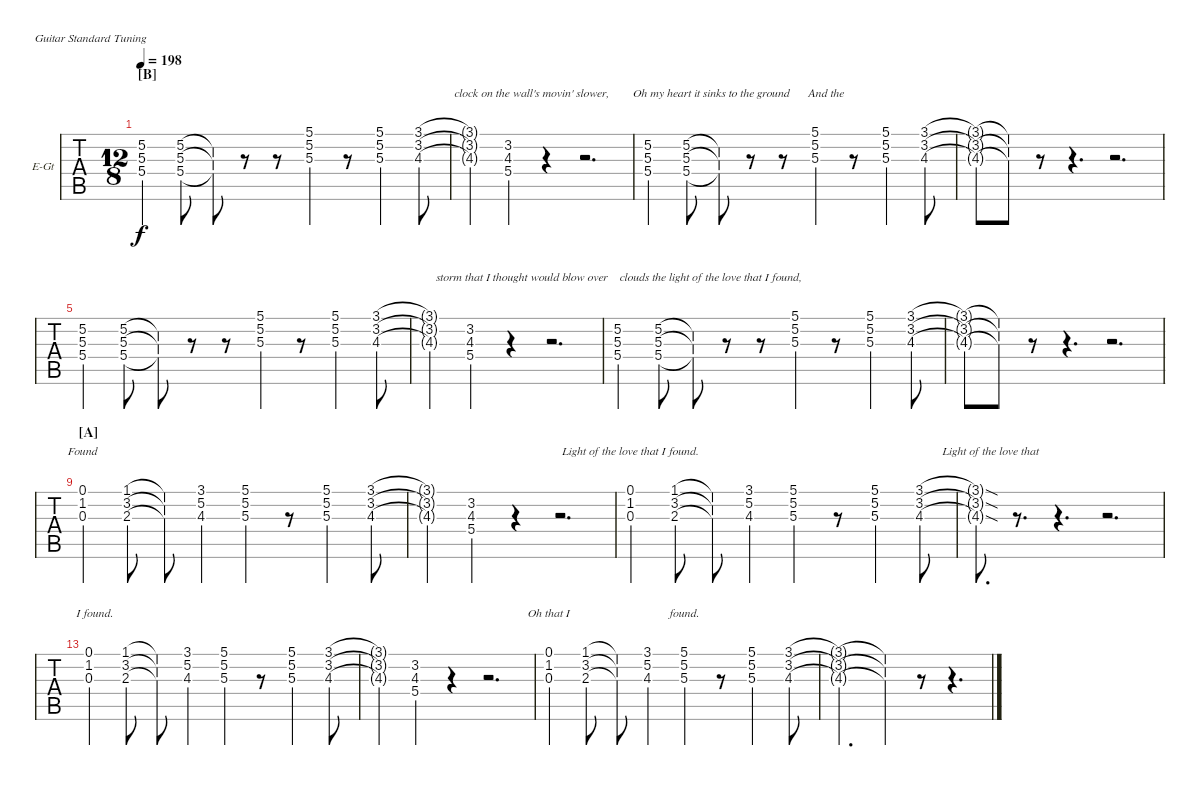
\bracketExtendMode nobrackets
\firstSystemTrackNameOrientation horizontal
\otherSystemsTrackNameOrientation horizontal
\defaultBarNumberDisplay FirstOfSystem
\track ("Lead" "E-Gt") {instrument overdrivenguitar}
\staff {tabs}
\tuning (E4 B3 G3 D3 A2 E2)
\ts (12 8)
\section ("B" "")
\tempo 198
\clef g2
\ks c
(5.2 5.3 5.4).4{lyrics (0 "") lyrics (1 "") lyrics (2 "") lyrics (3 "") lyrics (4 "") dy f} (5.2 5.3 5.4).8{lyrics (0 "") lyrics (1 "") lyrics (2 "") lyrics (3 "") lyrics (4 "")} (5.2{t} 5.3{t} 5.4{t}).8{lyrics (0 "") lyrics (1 "") lyrics (2 "") lyrics (3 "") lyrics (4 "")} r.8 r.8 (5.1 5.2 5.3).4{lyrics (0 "") lyrics (1 "") lyrics (2 "") lyrics (3 "") lyrics (4 "")} r.8 (5.1 5.2 5.3).4{lyrics (0 "") lyrics (1 "") lyrics (2 "") lyrics (3 "") lyrics (4 "")} (3.1 3.2 4.3).8{lyrics (0 "") lyrics (1 "") lyrics (2 "") lyrics (3 "") lyrics (4 "")} |
(3.1{t} 3.2{t} 4.3{t}).4{lyrics (0 "") lyrics (1 "") lyrics (2 "") lyrics (3 "") lyrics (4 "")} (3.2 4.3 5.4).4{lyrics (0 "") lyrics (1 "") lyrics (2 "") lyrics (3 "") lyrics (4 "")} r.4 r.2{d} |
(5.2 5.3 5.4).4{lyrics (0 "") lyrics (1 " clock on the wall's movin' slower,        Oh my heart it sinks to the ground      And the        ") lyrics (2 "") lyrics (3 "") lyrics (4 "")} (5.2 5.3 5.4).8{lyrics (0 "") lyrics (1 "") lyrics (2 "") lyrics (3 "") lyrics (4 "")} (5.2{t} 5.3{t} 5.4{t}).8{lyrics (0 "") lyrics (1 "") lyrics (2 "") lyrics (3 "") lyrics (4 "")} r.8 r.8 (5.1 5.2 5.3).4{lyrics (0 "") lyrics (1 "") lyrics (2 "") lyrics (3 "") lyrics (4 "")} r.8 (5.1 5.2 5.3).4{lyrics (0 "") lyrics (1 "") lyrics (2 "") lyrics (3 "") lyrics (4 "")} (3.1 3.2 4.3).8{lyrics (0 "") lyrics (1 "") lyrics (2 "") lyrics (3 "") lyrics (4 "")} |
(3.1{t} 3.2{t} 4.3{t}).8{lyrics (0 "") lyrics (1 "") lyrics (2 "") lyrics (3 "") lyrics (4 "")} (3.1{t} 3.2{t} 4.3{t}).8{lyrics (0 "") lyrics (1 "") lyrics (2 "") lyrics (3 "") lyrics (4 "")} r.8 r.4{d} r.2{d} |
(5.2 5.3 5.4).4{lyrics (0 "") lyrics (1 "") lyrics (2 "") lyrics (3 "") lyrics (4 "")} (5.2 5.3 5.4).8{lyrics (0 "") lyrics (1 "") lyrics (2 "") lyrics (3 "") lyrics (4 "")} (5.2{t} 5.3{t} 5.4{t}).8{lyrics (0 "") lyrics (1 "") lyrics (2 "") lyrics (3 "") lyrics (4 "")} r.8 r.8 (5.1 5.2 5.3).4{lyrics (0 "") lyrics (1 "") lyrics (2 "") lyrics (3 "") lyrics (4 "")} r.8 (5.1 5.2 5.3).4{lyrics (0 "") lyrics (1 "") lyrics (2 "") lyrics (3 "") lyrics (4 "")} (3.1 3.2 4.3).8{lyrics (0 "") lyrics (1 "") lyrics (2 "") lyrics (3 "") lyrics (4 "")} |
(3.1{t} 3.2{t} 4.3{t}).4{lyrics (0 "") lyrics (1 "") lyrics (2 "") lyrics (3 "") lyrics (4 "")} (3.2 4.3 5.4).4{lyrics (0 "") lyrics (1 "") lyrics (2 "") lyrics (3 "") lyrics (4 "")} r.4 r.2{d} |
(5.2 5.3 5.4).4{lyrics (0 "") lyrics (1 " storm that I thought would blow over    clouds the light of the love that I found,              ") lyrics (2 "") lyrics (3 "") lyrics (4 "")} (5.2 5.3 5.4).8{lyrics (0 "") lyrics (1 "") lyrics (2 "") lyrics (3 "") lyrics (4 "")} (5.2{t} 5.3{t} 5.4{t}).8{lyrics (0 "") lyrics (1 "") lyrics (2 "") lyrics (3 "") lyrics (4 "")} r.8 r.8 (5.1 5.2 5.3).4{lyrics (0 "") lyrics (1 "") lyrics (2 "") lyrics (3 "") lyrics (4 "")} r.8 (5.1 5.2 5.3).4{lyrics (0 "") lyrics (1 "") lyrics (2 "") lyrics (3 "") lyrics (4 "")} (3.1 3.2 4.3).8{lyrics (0 "") lyrics (1 "") lyrics (2 "") lyrics (3 "") lyrics (4 "")} |
(3.1{t} 3.2{t} 4.3{t}).8{lyrics (0 "") lyrics (1 "") lyrics (2 "") lyrics (3 "") lyrics (4 "")} (3.1{t} 3.2{t} 4.3{t}).8{lyrics (0 "") lyrics (1 "") lyrics (2 "") lyrics (3 "") lyrics (4 "")} r.8 r.4{d} r.2{d} |
\section ("A" "")
(0.1 1.2 0.3).4{lyrics (0 "") lyrics (1 "Found") lyrics (2 "") lyrics (3 "") lyrics (4 "")} (1.1 3.2 2.3).8{lyrics (0 "") lyrics (1 "") lyrics (2 "") lyrics (3 "") lyrics (4 "")} (1.1{t} 3.2{t} 2.3{t}).8{lyrics (0 "") lyrics (1 "") lyrics (2 "") lyrics (3 "") lyrics (4 "")} (3.1 5.2 4.3).4{lyrics (0 "") lyrics (1 "") lyrics (2 "") lyrics (3 "") lyrics (4 "")} (5.1 5.2 5.3).4{lyrics (0 "") lyrics (1 "") lyrics (2 "") lyrics (3 "") lyrics (4 "")} r.8 (5.1 5.2 5.3).4{lyrics (0 "") lyrics (1 "") lyrics (2 "") lyrics (3 "") lyrics (4 "")} (3.1 3.2 4.3).8{lyrics (0 "") lyrics (1 "") lyrics (2 "") lyrics (3 "") lyrics (4 "")} |
(3.1{t} 3.2{t} 4.3{t}).4{lyrics (0 "") lyrics (1 "") lyrics (2 "") lyrics (3 "") lyrics (4 "")} (3.2 4.3 5.4).4{lyrics (0 "") lyrics (1 "") lyrics (2 "") lyrics (3 "") lyrics (4 "")} r.4 r.2{d} |
(0.1 1.2 0.3).4{lyrics (0 "") lyrics (1 "Light of the love that I found.           ") lyrics (2 "") lyrics (3 "") lyrics (4 "")} (1.1 3.2 2.3).8{lyrics (0 "") lyrics (1 "") lyrics (2 "") lyrics (3 "") lyrics (4 "")} (1.1{t} 3.2{t} 2.3{t}).8{lyrics (0 "") lyrics (1 "") lyrics (2 "") lyrics (3 "") lyrics (4 "")} (3.1 5.2 4.3).4{lyrics (0 "") lyrics (1 "") lyrics (2 "") lyrics (3 "") lyrics (4 "")} (5.1 5.2 5.3).4{lyrics (0 "") lyrics (1 "") lyrics (2 "") lyrics (3 "") lyrics (4 "")} r.8 (5.1 5.2 5.3).4{lyrics (0 "") lyrics (1 "") lyrics (2 "") lyrics (3 "") lyrics (4 "")} (3.1 3.2 4.3).8{lyrics (0 "") lyrics (1 "") lyrics (2 "") lyrics (3 "") lyrics (4 "")} |
(3.1{sod t} 3.2{sod t} 4.3{sod t}).8{d lyrics (0 "") lyrics (1 "          Light of the love that") lyrics (2 "") lyrics (3 "") lyrics (4 "")} r.8{d} r.4{d} r.2{d} |
(0.1 1.2 0.3).4{lyrics (0 "") lyrics (1 "    I found.") lyrics (2 "") lyrics (3 "") lyrics (4 "")} (1.1 3.2 2.3).8{lyrics (0 "") lyrics (1 "") lyrics (2 "") lyrics (3 "") lyrics (4 "")} (1.1{t} 3.2{t} 2.3{t}).8{lyrics (0 "") lyrics (1 "") lyrics (2 "") lyrics (3 "") lyrics (4 "")} (3.1 5.2 4.3).4{lyrics (0 "") lyrics (1 "") lyrics (2 "") lyrics (3 "") lyrics (4 "")} (5.1 5.2 5.3).4{lyrics (0 "") lyrics (1 "") lyrics (2 "") lyrics (3 "") lyrics (4 "")} r.8 (5.1 5.2 5.3).4{lyrics (0 "") lyrics (1 "") lyrics (2 "") lyrics (3 "") lyrics (4 "")} (3.1 3.2 4.3).8{lyrics (0 "") lyrics (1 "") lyrics (2 "") lyrics (3 "") lyrics (4 "")} |
(3.1{t} 3.2{t} 4.3{t}).4{lyrics (0 "") lyrics (1 "") lyrics (2 "") lyrics (3 "") lyrics (4 "")} (3.2 4.3 5.4).4{lyrics (0 "") lyrics (1 "") lyrics (2 "") lyrics (3 "") lyrics (4 "")} r.4 r.2{d} |
(0.1 1.2 0.3).4{lyrics (0 "") lyrics (1 "Oh that I               ") lyrics (2 "") lyrics (3 "") lyrics (4 "")} (1.1 3.2 2.3).8{lyrics (0 "") lyrics (1 "") lyrics (2 "") lyrics (3 "") lyrics (4 "")} (1.1{t} 3.2{t} 2.3{t}).8{lyrics (0 "") lyrics (1 "") lyrics (2 "") lyrics (3 "") lyrics (4 "")} (3.1 5.2 4.3).4{lyrics (0 "") lyrics (1 "") lyrics (2 "") lyrics (3 "") lyrics (4 "")} (5.1 5.2 5.3).4{lyrics (0 "") lyrics (1 "found.        ") lyrics (2 "") lyrics (3 "") lyrics (4 "")} r.8 (5.1 5.2 5.3).4{lyrics (0 "") lyrics (1 "") lyrics (2 "") lyrics (3 "") lyrics (4 "")} (3.1 3.2 4.3).8{lyrics (0 "") lyrics (1 "") lyrics (2 "") lyrics (3 "") lyrics (4 "")} |
(3.1{t} 3.2{t} 4.3{t}).2{d lyrics (0 "") lyrics (1 "") lyrics (2 "") lyrics (3 "") lyrics (4 "")} (3.1{t} 3.2{t} 4.3{t}).4{lyrics (0 "") lyrics (1 "") lyrics (2 "") lyrics (3 "") lyrics (4 "")} r.8 r.4{d}
